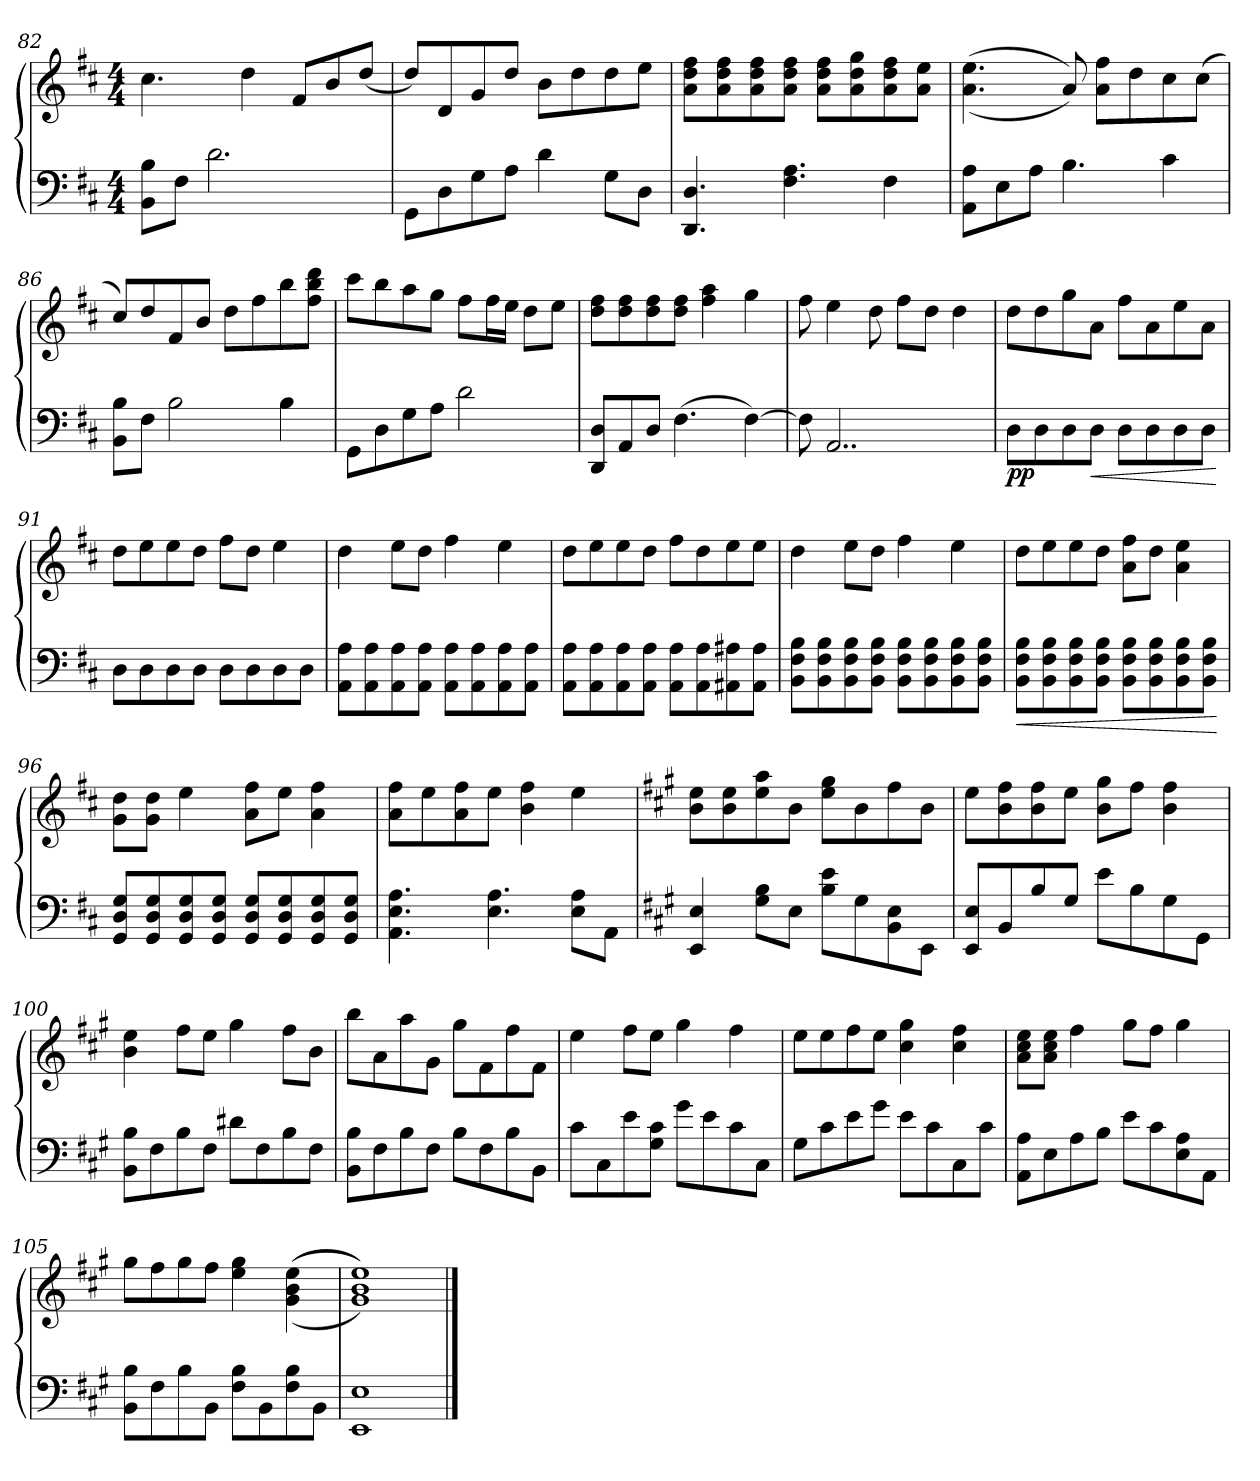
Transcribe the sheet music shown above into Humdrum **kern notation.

**kern	**kern	**dynam
*part1	*part1	*part1
*staff2	*staff1	*staff1/2
*clefF4	*clefG2	*
*k[f#c#]	*k[f#c#]	*
*M4/4	*M4/4	*
=82	=82	=82
8BB\ 8B\L	4.cc#\	.
8F#\J	.	.
2.d\	.	.
.	4dd\	.
.	8f#/L	.
.	8b/	.
.	(8dd/J	.
=83	=83	=83
8GG\L	8dd/L)	.
8D\	8d/	.
8G\	8g/	.
8A\J	8dd/J	.
4d\	8b\L	.
.	8dd\	.
8G\L	8dd\	.
8D\J	8ee\J	.
=84	=84	=84
4.DD/ 4.D/	8a\ 8dd\ 8ff#\L	.
.	8a\ 8dd\ 8ff#\	.
.	8a\ 8dd\ 8ff#\	.
4.F#\ 4.A\	8a\ 8dd\ 8ff#\J	.
.	8a\ 8dd\ 8ff#\L	.
.	8a\ 8dd\ 8gg\	.
4F#\	8a\ 8dd\ 8ff#\	.
.	8a\ 8ee\J	.
!!LO:LB:g=z
=85	=85	=85
8AA\ 8A\L	((4.a\ 4.ee\	.
8E\	.	.
8A\J	.	.
4.B\	8a/))	.
.	8a\ 8ff#\L	.
.	8dd\	.
4c#\	8cc#\	.
.	(8cc#\J	.
=86	=86	=86
8BB\ 8B\L	8cc#/L)	.
8F#\J	8dd/	.
2B\	8f#/	.
.	8b/J	.
.	8dd\L	.
.	8ff#\	.
4B\	8bb\	.
.	8ff#\ 8bb\ 8ddd\J	.
=87	=87	=87
8GG\L	8ccc#\L	.
8D\	8bb\	.
8G\	8aa\	.
8A\J	8gg\J	.
2d\	8ff#\L	.
.	16ff#\L	.
.	16ee\JJ	.
.	8dd\L	.
.	8ee\J	.
=88	=88	=88
8DD/ 8D/L	8dd\ 8ff#\L	.
8AA/	8dd\ 8ff#\	.
8D/J	8dd\ 8ff#\	.
(4.F#\	8dd\ 8ff#\J	.
.	4ff#\ 4aa\	.
[4F#\)	4gg\	.
=89	=89	=89
8F#\]	8ff#\	.
2..AA/	4ee\	.
.	8dd\	.
.	8ff#\L	.
.	8dd\J	.
.	4dd\	.
!!LO:LB:g=z
=90	=90	=90
!	!	!LO:DY:b=2
8D\L	8dd\L	pp
8D\	8dd\	.
8D\	8gg\	.
!	!	!LO:HP:b=2
8D\J	8a\J	<
8D\L	8ff#\L	.
8D\	8a\	.
8D\	8ee\	.
8D\J	8a\J	.
.	.	[
=91	=91	=91
8D\L	8dd\L	.
8D\	8ee\	.
8D\	8ee\	.
8D\J	8dd\J	.
8D\L	8ff#\L	.
8D\	8dd\J	.
8D\	4ee\	.
8D\J	.	.
=92	=92	=92
8AA\ 8A\L	4dd\	.
8AA\ 8A\	.	.
8AA\ 8A\	8ee\L	.
8AA\ 8A\J	8dd\J	.
8AA\ 8A\L	4ff#\	.
8AA\ 8A\	.	.
8AA\ 8A\	4ee\	.
8AA\ 8A\J	.	.
=93	=93	=93
8AA\ 8A\L	8dd\L	.
8AA\ 8A\	8ee\	.
8AA\ 8A\	8ee\	.
8AA\ 8A\J	8dd\J	.
8AA\ 8A\L	8ff#\L	.
8AA\ 8A\	8dd\	.
8AA#X\ 8A#X\	8ee\	.
8AA#\ 8A#\J	8ee\J	.
=94	=94	=94
8BB\ 8F#\ 8B\L	4dd\	.
8BB\ 8F#\ 8B\	.	.
8BB\ 8F#\ 8B\	8ee\L	.
8BB\ 8F#\ 8B\J	8dd\J	.
8BB\ 8F#\ 8B\L	4ff#\	.
8BB\ 8F#\ 8B\	.	.
8BB\ 8F#\ 8B\	4ee\	.
8BB\ 8F#\ 8B\J	.	.
!!LO:LB:g=z
=95	=95	=95
!	!	!LO:HP:b=2
8BB\ 8F#\ 8B\L	8dd\L	<
8BB\ 8F#\ 8B\	8ee\	.
8BB\ 8F#\ 8B\	8ee\	.
8BB\ 8F#\ 8B\J	8dd\J	.
8BB\ 8F#\ 8B\L	8a\ 8ff#\L	.
8BB\ 8F#\ 8B\	8dd\J	.
8BB\ 8F#\ 8B\	4a\ 4ee\	.
8BB\ 8F#\ 8B\J	.	.
.	.	[
=96	=96	=96
8GG/ 8D/ 8G/L	8g\ 8dd\L	.
8GG/ 8D/ 8G/	8g\ 8dd\J	.
8GG/ 8D/ 8G/	4ee\	.
8GG/ 8D/ 8G/J	.	.
8GG/ 8D/ 8G/L	8a\ 8ff#\L	.
8GG/ 8D/ 8G/	8ee\J	.
8GG/ 8D/ 8G/	4a\ 4ff#\	.
8GG/ 8D/ 8G/J	.	.
=97	=97	=97
4.AA\ 4.E\ 4.A\	8a\ 8ff#\L	.
.	8ee\	.
.	8a\ 8ff#\	.
4.E\ 4.A\	8ee\J	.
.	4b\ 4ff#\	.
8E\ 8A\L	4ee\	.
8AA\J	.	.
=98	=98	=98
*k[f#c#g#]	*k[f#c#g#]	*
4EE/ 4E/	8b\ 8ee\L	.
.	8b\ 8ee\	.
8G#\ 8B\L	8ee\ 8aa\	.
8E\J	8b\J	.
8B\ 8e\L	8ee\ 8gg#\L	.
8G#\	8b\	.
8BB\ 8E\	8ff#\	.
8EE\J	8b\J	.
=99	=99	=99
8EE/ 8E/L	8ee\L	.
8BB/	8b\ 8ff#\	.
8B/	8b\ 8ff#\	.
8G#/J	8ee\J	.
8e\L	8b\ 8gg#\L	.
8B\	8ff#\J	.
8G#\	4b\ 4ff#\	.
8GG#\J	.	.
!!LO:LB:g=z
=100	=100	=100
8BB\ 8B\L	4b\ 4ee\	.
8F#\	.	.
8B\	8ff#\L	.
8F#\J	8ee\J	.
8d#X\L	4gg#\	.
8F#\	.	.
8B\	8ff#\L	.
8F#\J	8b\J	.
=101	=101	=101
8BB\ 8B\L	8bb\L	.
8F#\	8a\	.
8B\	8aa\	.
8F#\J	8g#\J	.
8B\L	8gg#\L	.
8F#\	8f#\	.
8B\	8ff#\	.
8BB\J	8f#\J	.
=102	=102	=102
8c#\L	4ee\	.
8C#\	.	.
8e\	8ff#\L	.
8G#\ 8c#\J	8ee\J	.
8g#\L	4gg#\	.
8e\	.	.
8c#\	4ff#\	.
8C#\J	.	.
=103	=103	=103
8G#\L	8ee\L	.
8c#\	8ee\	.
8e\	8ff#\	.
8g#\J	8ee\J	.
8e\L	4cc#\ 4gg#\	.
8c#\	.	.
8C#\	4cc#\ 4ff#\	.
8c#\J	.	.
!!LO:LB:g=z
=104	=104	=104
8AA\ 8A\L	8a\ 8cc#\ 8ee\L	.
8E\	8a\ 8cc#\ 8ee\J	.
8A\	4ff#\	.
8B\J	.	.
8e\L	8gg#\L	.
8c#\	8ff#\J	.
8E\ 8A\	4gg#\	.
8AA\J	.	.
=105	=105	=105
8BB\ 8B\L	8gg#\L	.
8F#\	8ff#\	.
8B\	8gg#\	.
8BB\J	8ff#\J	.
8F#\ 8B\L	4ee\ 4gg#\	.
8BB\	.	.
8F#\ 8B\	(((4g#\ 4b\ 4ee\	.
8BB\J	.	.
=106	=106	=106
1EE 1E	1g# 1b 1ee)))	.
==	==	==
*-	*-	*-
